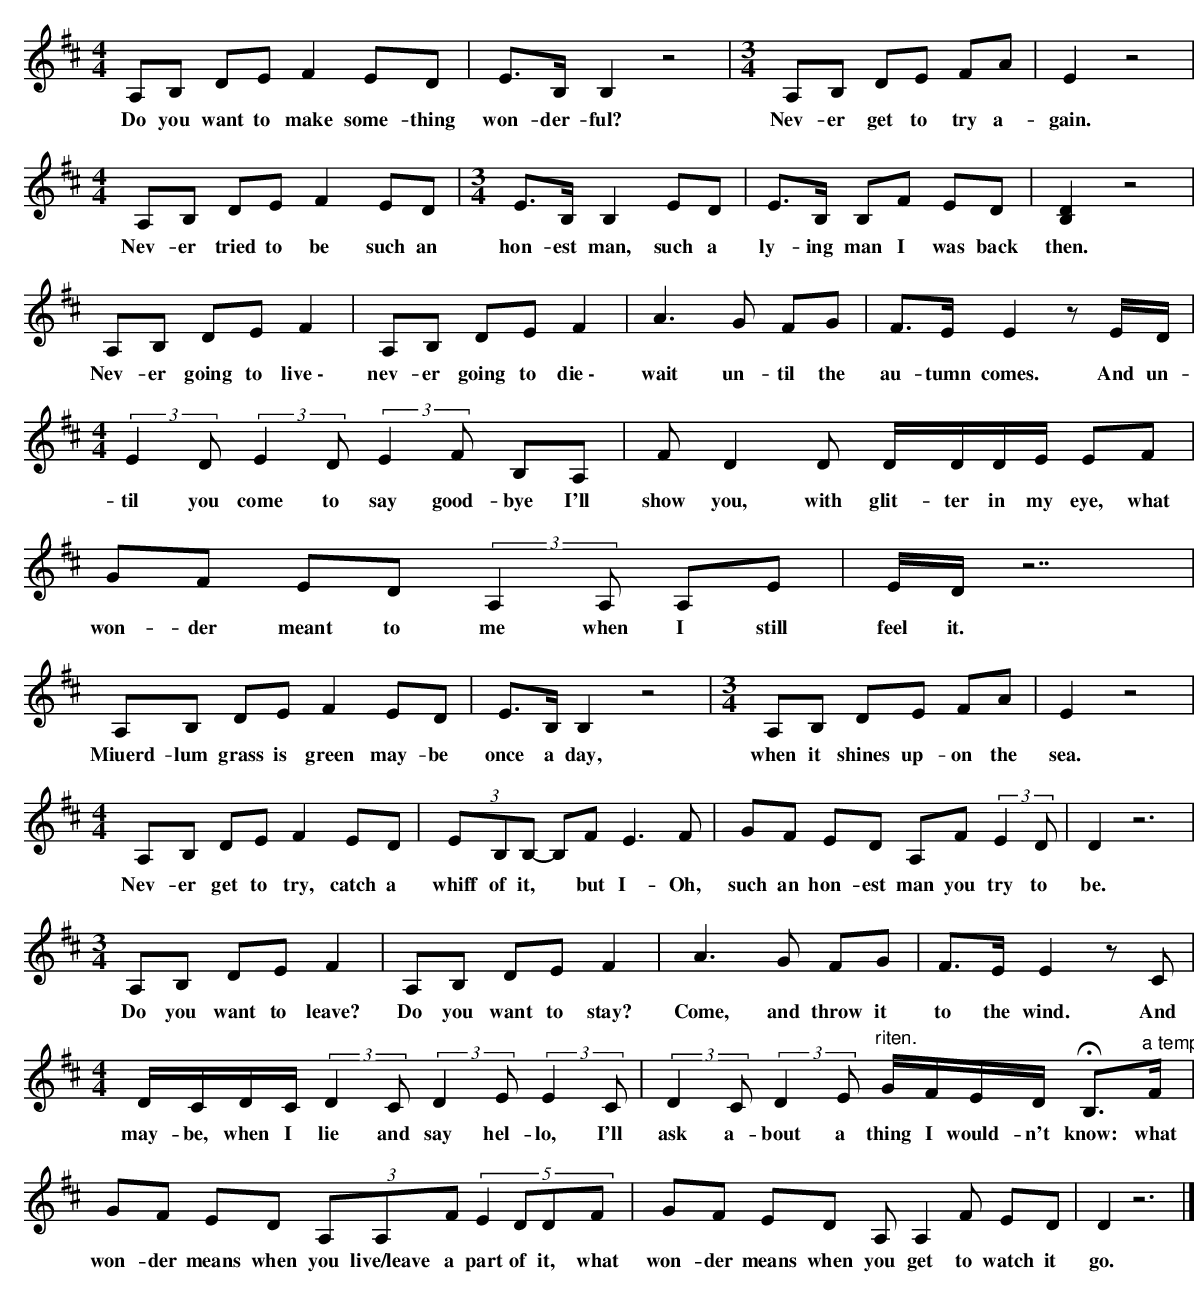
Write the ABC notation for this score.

X:1
M:4/4
L:1/8
K:D
A,B, DE F2 ED | E>B, B,2 z4 | [M:3/4] A,B, DE FA | E2 z4 |
w:Do you want to make some-thing won-der-ful? Nev-er get to try a-gain.
[M:4/4] A,B, DE F2 ED | [M:3/4] E>B, B,2 ED | E>B, B,F ED | [D2B,2] z4 |
w:Nev-er tried to be such an hon-est man, such a ly-ing man I was back then.
A,B, DE F2 | A,B, DE F2 | A3 G FG | F>E E2 zE/D/ |
w:Nev-er going to live~\- nev-er going to die~\- wait un-til the au-tumn comes. And un-
[M:4/4] (3::2E2D (3::2E2D (3::2E2F B,A, | FD2 D D/yD/D/E/ EF |
w:til you come to say good-bye I'll show you, with glit-ter in my eye, what
GF ED (3::2A,2A, A,E | E/D/ z7 |
w:won-der meant to me when I still feel it.
A,B, DE F2 ED | E>B, B,2 z4 | [M:3/4] A,B, DE FA | E2 z4 |
w:Miuerd-lum grass is green may-be once a day, when it shines up-on the sea.
[M:4/4] A,B, DE F2 ED | (3EB,B,- B,F E3 F | GF ED A,F (3::2E2D | D2 z6 |
w:Nev-er get to try, catch a whiff of it,* but I- Oh, such an hon-est man you try to be.
[M:3/4] A,B, DE F2 | A,B, DE F2 | A3 G FG | F>E E2 zC |
w:Do you want to leave? Do you want to stay? Come, and throw it to the wind. And
[M:4/4] D/C/D/C/ (3::2D2C (3::2D2E (3::2E2C | (3::2D2C (3::2D2E "^riten."G/F/E/D/ HB,>"^a tempo"F |
w:may-be, when I lie and say hel-lo, I'll ask a-bout a thing I would-n't know: what
GF ED (3A,A,F (5::4E2DDyF | GF ED A,A,2 F ED | D2 z6 |]
w:won-der means when you live/leave a part of it, what won-der means when you get to watch it go.
